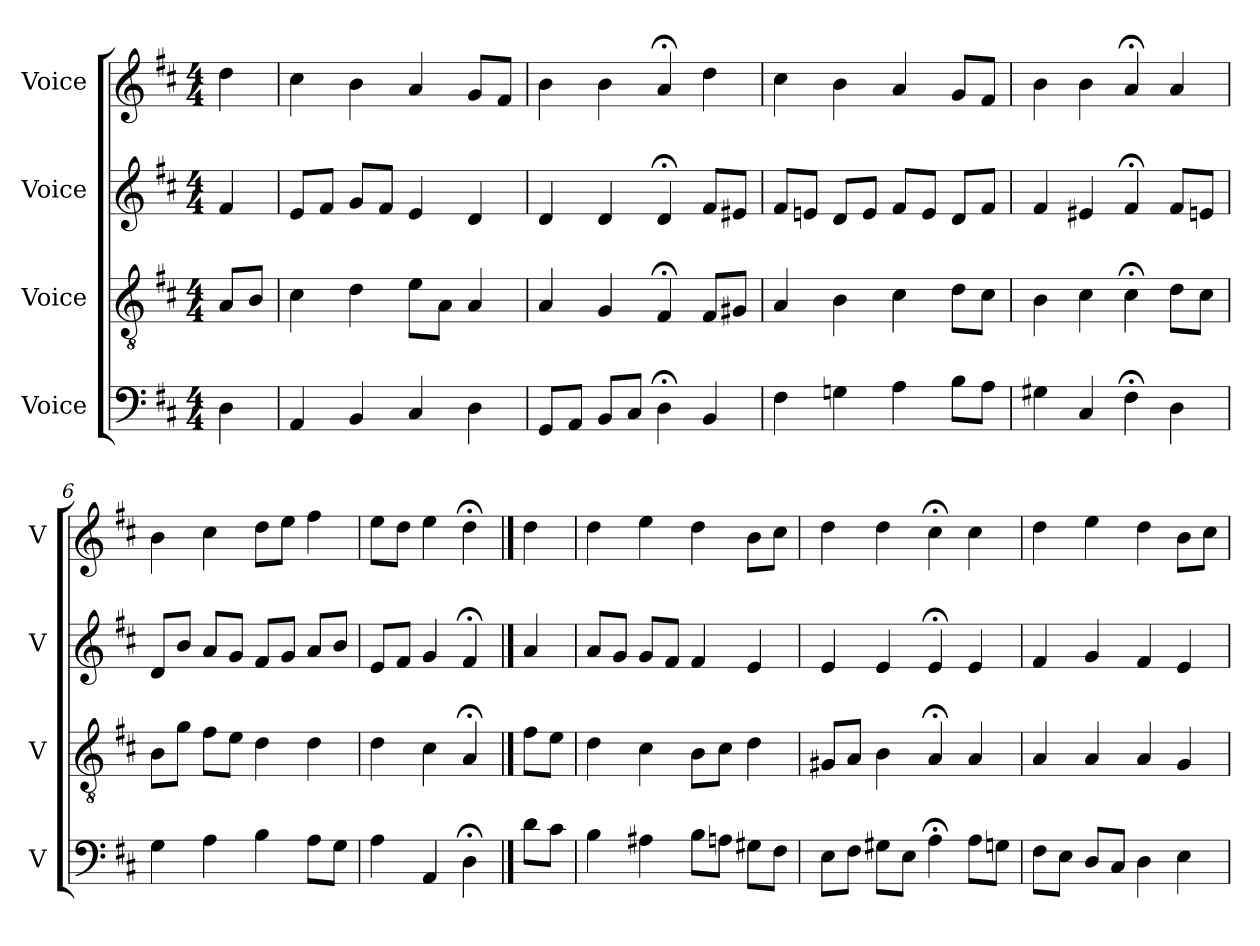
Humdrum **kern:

**kern	**kern	**kern	**kern
*part4	*part3	*part2	*part1
*staff4	*staff3	*staff2	*staff1
*I"Voice	*I"Voice	*I"Voice	*I"Voice
*I'V	*I'V	*I'V	*I'V
*clefF4	*clefGv2	*clefG2	*clefG2
*k[f#c#]	*k[f#c#]	*k[f#c#]	*k[f#c#]
*M4/4	*M4/4	*M4/4	*M4/4
*MM100	*MM100	*MM100	*MM100
=1	=1	=1	=1
4D\	8A/L	4f#/	4dd\
.	8B/J	.	.
=2	=2	=2	=2
4AA/	4c#\	8e/L	4cc#\
.	.	8f#/J	.
4BB/	4d\	8g/L	4b\
.	.	8f#/J	.
4C#/	8e\L	4e/	4a/
.	8A\J	.	.
4D\	4A/	4d/	8g/L
.	.	.	8f#/J
=3	=3	=3	=3
8GG/L	4A/	4d/	4b\
8AA/J	.	.	.
8BB/L	4G/	4d/	4b\
8C#/J	.	.	.
4D;\	4F#;/	4d;/	4a;/
4BB/	8F#/L	8f#/L	4dd\
.	8G#X/J	8e#X/J	.
=4	=4	=4	=4
4F#\	4A/	8f#/L	4cc#\
.	.	8en/J	.
4Gn\	4B\	8d/L	4b\
.	.	8e/J	.
4A\	4c#\	8f#/L	4a/
.	.	8e/J	.
8B\L	8d\L	8d/L	8g/L
8A\J	8c#\J	8f#/J	8f#/J
=5	=5	=5	=5
4G#X\	4B\	4f#/	4b\
4C#/	4c#\	4e#X/	4b\
4F#;\	4c#;\	4f#;/	4a;/
4D\	8d\L	8f#/L	4a/
.	8c#\J	8en/J	.
=6	=6	=6	=6
4G\	8B\L	8d/L	4b\
.	8g\J	8b/J	.
4A\	8f#\L	8a/L	4cc#\
.	8e\J	8g/J	.
4B\	4d\	8f#/L	8dd\L
.	.	8g/J	8ee\J
8A\L	4d\	8a/L	4ff#\
8G\J	.	8b/J	.
!!LO:LB:g=z
=7	=7	=7	=7
4A\	4d\	8e/L	8ee\L
.	.	8f#/J	8dd\J
4AA/	4c#\	4g/	4ee\
4D;\	4A;/	4f#;/	4dd;\
==8	==8	==8	==8
8d\L	8f#\L	4a/	4dd\
8c#\J	8e\J	.	.
=9	=9	=9	=9
4B\	4d\	8a/L	4dd\
.	.	8g/J	.
4A#X\	4c#\	8g/L	4ee\
.	.	8f#/J	.
8B\L	8B\L	4f#/	4dd\
8An\J	8c#\J	.	.
8G#X\L	4d\	4e/	8b\L
8F#\J	.	.	8cc#\J
=10	=10	=10	=10
8E\L	8G#X/L	4e/	4dd\
8F#\J	8A/J	.	.
8G#X\L	4B\	4e/	4dd\
8E\J	.	.	.
4A;\	4A;/	4e;/	4cc#;\
8A\L	4A/	4e/	4cc#\
8Gn\J	.	.	.
=11	=11	=11	=11
8F#\L	4A/	4f#/	4dd\
8E\J	.	.	.
8D/L	4A/	4g/	4ee\
8C#/J	.	.	.
4D\	4A/	4f#/	4dd\
4E\	4G/	4e/	8b\L
.	.	.	8cc#\J
=	=	=	=
*-	*-	*-	*-
